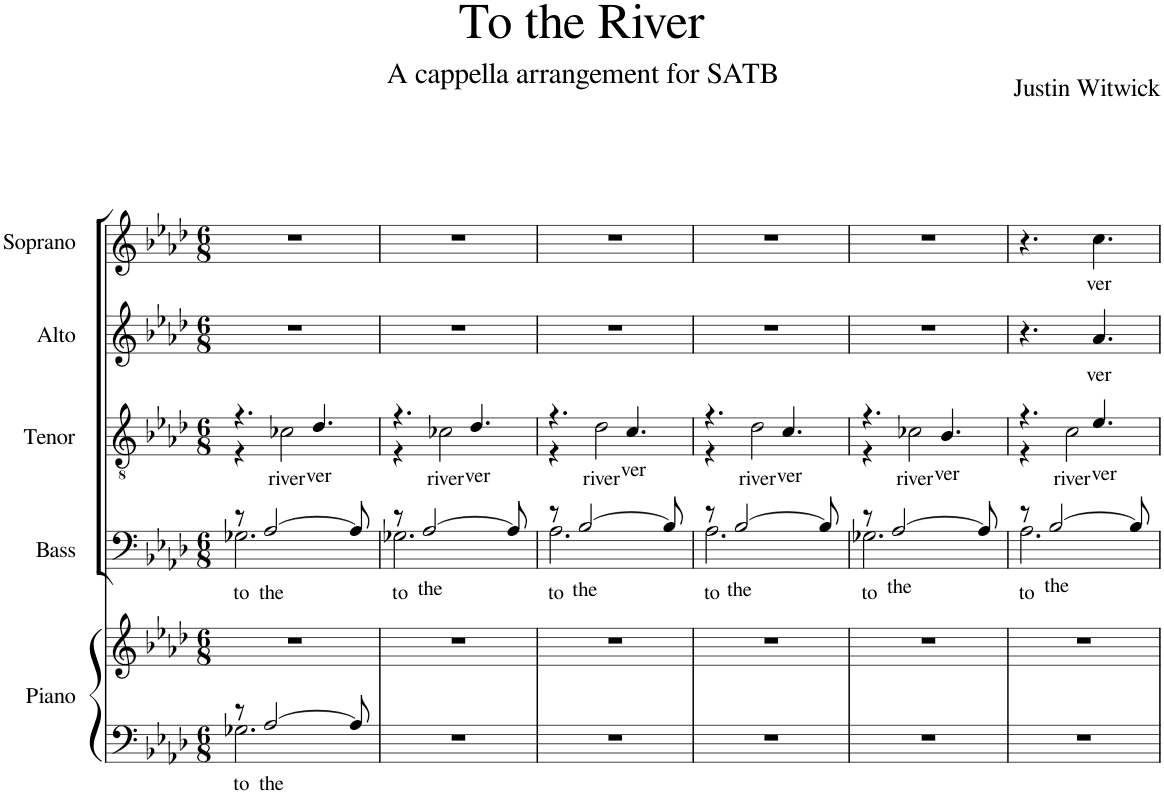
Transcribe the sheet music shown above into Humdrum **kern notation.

**kern	**text	**kern	**kern	**text	**kern	**text	**kern	**text	**kern	**text
*part5	*part5	*part5	*part4	*part4	*part3	*part3	*part2	*part2	*part1	*part1
*staff6	*staff6	*staff5	*staff4	*staff4	*staff3	*staff3	*staff2	*staff2	*staff1	*staff1
*I"Piano	*	*	*I"Bass	*	*I"Tenor	*	*I"Alto	*	*I"Soprano	*
*I'Pno.	*	*	*I'B.	*	*I'T.	*	*I'A.	*	*I'S.	*
*clefF4	*	*clefG2	*clefF4	*	*clefGv2	*	*clefG2	*	*clefG2	*
*k[b-e-a-d-]	*	*k[b-e-a-d-]	*k[b-e-a-d-]	*	*k[b-e-a-d-]	*	*k[b-e-a-d-]	*	*k[b-e-a-d-]	*
*M6/8	*	*M6/8	*M6/8	*	*M6/8	*	*M6/8	*	*M6/8	*
=1	=1	=1	=1	=1	=1	=1	=1	=1	=1	=1
*^	*	*	*	*	*	*	*	*	*	*
!	!	!LO:LY:b	!	!	!LO:LY:b	!	!	!	!	!	!
*	*	*	*	*^	*	*^	*	*	*	*	*
8r	2.G-X\	to	2.r	8r	2.G-X\	to	4.r	4r	.	2.r	.	2.r	.
!	!	!LO:LY:b	!	!	!	!LO:LY:b	!	!	!	!	!	!	!
[2A-/	.	the	.	[2A-/	.	the	.	.	.	.	.	.	.
!	!	!	!	!	!	!	!	!	!LO:LY:b	!	!	!	!
.	.	.	.	.	.	.	.	2c-X\	river	.	.	.	.
!	!	!	!	!	!	!	!	!	!LO:LY:b	!	!	!	!
.	.	.	.	.	.	.	4.d-/	.	ver	.	.	.	.
8A-/]	.	.	.	8A-/]	.	.	.	.	.	.	.	.	.
*v	*v	*	*	*	*	*	*	*	*	*	*	*	*
=2	=2	=2	=2	=2	=2	=2	=2	=2	=2	=2	=2	=2
!	!	!	!	!	!LO:LY:b	!	!	!	!	!	!	!
2.r	.	2.r	8r	2.G-X\	to	4.r	4r	.	2.r	.	2.r	.
!	!	!	!	!	!LO:LY:b	!	!	!	!	!	!	!
.	.	.	[2A-/	.	the	.	.	.	.	.	.	.
!	!	!	!	!	!	!	!	!LO:LY:b	!	!	!	!
.	.	.	.	.	.	.	2c-X\	river	.	.	.	.
!	!	!	!	!	!	!	!	!LO:LY:b	!	!	!	!
.	.	.	.	.	.	4.d-/	.	ver	.	.	.	.
.	.	.	8A-/]	.	.	.	.	.	.	.	.	.
=3	=3	=3	=3	=3	=3	=3	=3	=3	=3	=3	=3	=3
!	!	!	!	!	!LO:LY:b	!	!	!	!	!	!	!
2.r	.	2.r	8r	2.A-\	to	4.r	4r	.	2.r	.	2.r	.
!	!	!	!	!	!LO:LY:b	!	!	!	!	!	!	!
.	.	.	[2B-/	.	the	.	.	.	.	.	.	.
!	!	!	!	!	!	!	!	!LO:LY:b	!	!	!	!
.	.	.	.	.	.	.	2d-\	river	.	.	.	.
!	!	!	!	!	!	!	!	!LO:LY:b	!	!	!	!
.	.	.	.	.	.	4.c/	.	ver	.	.	.	.
.	.	.	8B-/]	.	.	.	.	.	.	.	.	.
=4	=4	=4	=4	=4	=4	=4	=4	=4	=4	=4	=4	=4
!	!	!	!	!	!LO:LY:b	!	!	!	!	!	!	!
2.r	.	2.r	8r	2.A-\	to	4.r	4r	.	2.r	.	2.r	.
!	!	!	!	!	!LO:LY:b	!	!	!	!	!	!	!
.	.	.	[2B-/	.	the	.	.	.	.	.	.	.
!	!	!	!	!	!	!	!	!LO:LY:b	!	!	!	!
.	.	.	.	.	.	.	2d-\	river	.	.	.	.
!	!	!	!	!	!	!	!	!LO:LY:b	!	!	!	!
.	.	.	.	.	.	4.c/	.	ver	.	.	.	.
.	.	.	8B-/]	.	.	.	.	.	.	.	.	.
=5	=5	=5	=5	=5	=5	=5	=5	=5	=5	=5	=5	=5
!	!	!	!	!	!LO:LY:b	!	!	!	!	!	!	!
2.r	.	2.r	8r	2.G-X\	to	4.r	4r	.	2.r	.	2.r	.
!	!	!	!	!	!LO:LY:b	!	!	!	!	!	!	!
.	.	.	[2A-/	.	the	.	.	.	.	.	.	.
!	!	!	!	!	!	!	!	!LO:LY:b	!	!	!	!
.	.	.	.	.	.	.	2c-X\	river	.	.	.	.
!	!	!	!	!	!	!	!	!LO:LY:b	!	!	!	!
.	.	.	.	.	.	4.B-/	.	ver	.	.	.	.
.	.	.	8A-/]	.	.	.	.	.	.	.	.	.
=6	=6	=6	=6	=6	=6	=6	=6	=6	=6	=6	=6	=6
!	!	!	!	!	!LO:LY:b	!	!	!	!	!	!	!
2.r	.	2.r	8r	2.A-\	to	4.r	4r	.	4.r	.	4.r	.
!	!	!	!	!	!LO:LY:b	!	!	!	!	!	!	!
.	.	.	[2B-/	.	the	.	.	.	.	.	.	.
!	!	!	!	!	!	!	!	!LO:LY:b	!	!	!	!
.	.	.	.	.	.	.	2c\	river	.	.	.	.
!	!	!	!	!	!	!	!	!LO:LY:b	!	!LO:LY:b	!	!LO:LY:b
.	.	.	.	.	.	4.e-/	.	ver	4.a-/	ver	4.cc\	ver
.	.	.	8B-/]	.	.	.	.	.	.	.	.	.
*	*	*	*v	*v	*	*	*	*	*	*	*	*
*	*	*	*	*	*v	*v	*	*	*	*	*
=	=	=	=	=	=	=	=	=	=	=
*-	*-	*-	*-	*-	*-	*-	*-	*-	*-	*-
